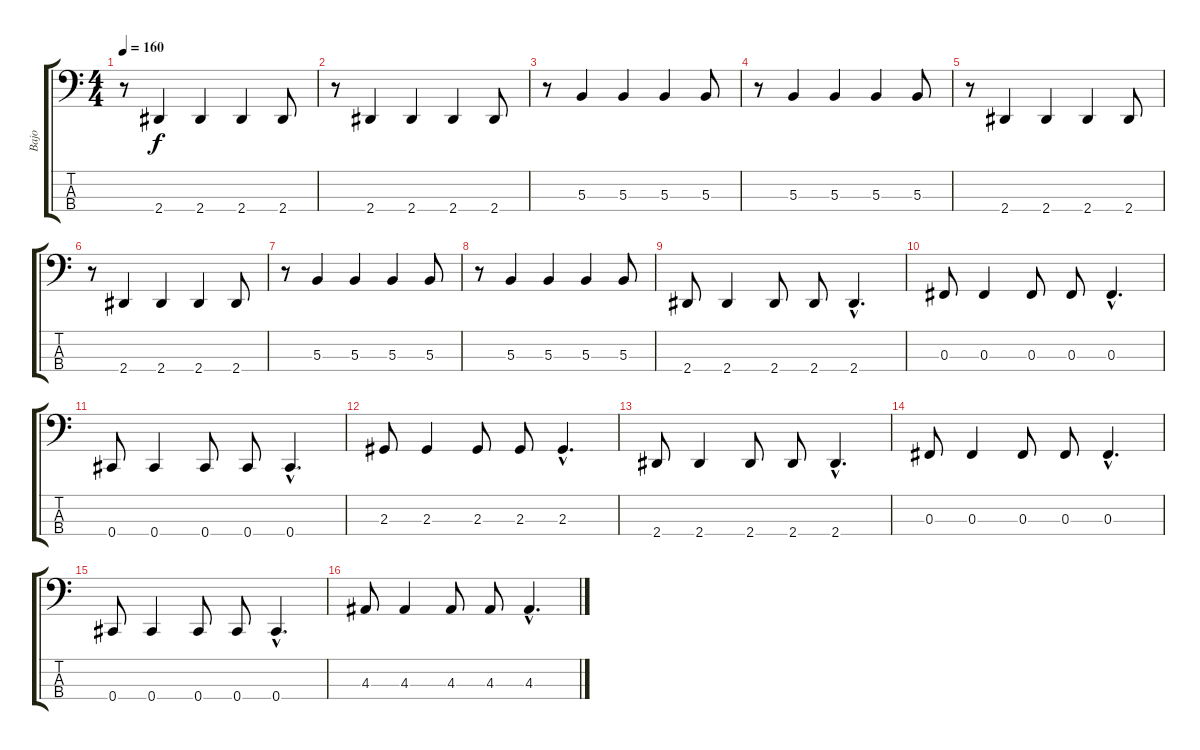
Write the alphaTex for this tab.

\track ("Bajo" "Bajo") {instrument electricbasspick}
\staff {score tabs}
\tuning (E2 B1 Gb1 Db1) {hide}
\ts (4 4)
\tempo 160
\clef f4
\ks c
r.8{dy f} 2.4.4 2.4.4 2.4.4 2.4.8 |
r.8 2.4.4 2.4.4 2.4.4 2.4.8 |
r.8 5.3.4 5.3.4 5.3.4 5.3.8 |
r.8 5.3.4 5.3.4 5.3.4 5.3.8 |
r.8 2.4.4 2.4.4 2.4.4 2.4.8 |
r.8 2.4.4 2.4.4 2.4.4 2.4.8 |
r.8 5.3.4 5.3.4 5.3.4 5.3.8 |
r.8 5.3.4 5.3.4 5.3.4 5.3.8 |
2.4.8 2.4.4 2.4.8 2.4.8 2.4{hac}.4{d} |
0.3.8 0.3.4 0.3.8 0.3.8 0.3{hac}.4{d} |
0.4.8 0.4.4 0.4.8 0.4.8 0.4{hac}.4{d} |
2.3.8 2.3.4 2.3.8 2.3.8 2.3{hac}.4{d} |
2.4.8 2.4.4 2.4.8 2.4.8 2.4{hac}.4{d} |
0.3.8 0.3.4 0.3.8 0.3.8 0.3{hac}.4{d} |
0.4.8 0.4.4 0.4.8 0.4.8 0.4{hac}.4{d} |
4.3.8 4.3.4 4.3.8 4.3.8 4.3{hac}.4{d}
